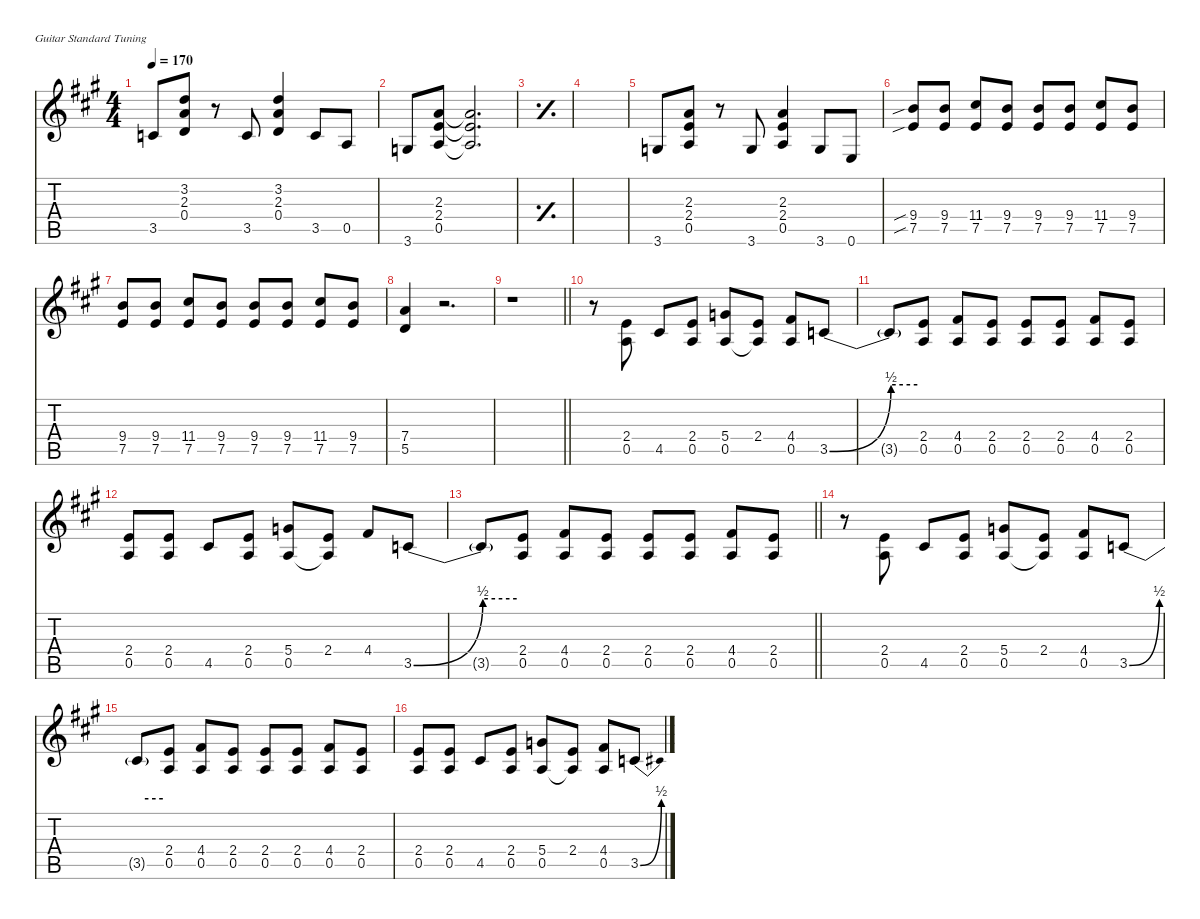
\defaultSystemsLayout 4
\hideDynamics
\bracketExtendMode nobrackets
\singleTrackTrackNamePolicy hidden
\multiTrackTrackNamePolicy hidden
\firstSystemTrackNameMode fullname
\firstSystemTrackNameOrientation horizontal
\otherSystemsTrackNameOrientation horizontal
\track ("Guitar 1" "dist.guit.") {defaultSystemsLayout 8 mute instrument distortionguitar}
\staff {score tabs}
\tuning (E4 B3 G3 D3 A2 E2)
\ts (4 4)
\tempo 170
\clef g2
\ks a
3.5{acc forcenatural}.8{dy f beam Up} (3.2{acc forcenatural} 2.3{acc forcenatural} 0.4{acc forcenatural}).8{beam Up} r.8{beam Up} 3.5{acc forcenatural}.8{beam Up} (3.2{acc forcenatural} 2.3{acc forcenatural} 0.4{acc forcenatural}).4{beam Up} 3.5{acc forcenatural}.8{beam Up} 0.5{acc forcenatural}.8{beam Up} |
3.6{acc forcenatural}.8{beam Up} (2.3{acc forcenatural} 2.4{acc forcenatural} 0.5{acc forcenatural}).8{beam Up} (2.3{t acc forcenatural} 2.4{t acc forcenatural} 0.5{t acc forcenatural}).2{d beam Up} |
\simile simple
|
|
\simile none
3.6{acc forcenatural}.8{beam Up} (2.3{acc forcenatural} 2.4{acc forcenatural} 0.5{acc forcenatural}).8{beam Up} r.8{beam Up} 3.6{acc forcenatural}.8{beam Up} (2.3{acc forcenatural} 2.4{acc forcenatural} 0.5{acc forcenatural}).4{beam Up} 3.6{acc forcenatural}.8{beam Up} 0.6{acc forcenatural}.8{beam Up} |
(9.4{sib acc forcenatural} 7.5{sib acc forcenatural}).8{beam Up} (9.4{acc forcenatural} 7.5{acc forcenatural}).8{beam Up} (11.4{acc #} 7.5{acc forcenatural}).8{beam Up} (9.4{acc forcenatural} 7.5{acc forcenatural}).8{beam Up} (9.4{acc forcenatural} 7.5{acc forcenatural}).8{beam Up} (9.4{acc forcenatural} 7.5{acc forcenatural}).8{beam Up} (11.4{acc #} 7.5{acc forcenatural}).8{beam Up} (9.4{acc forcenatural} 7.5{acc forcenatural}).8{beam Up} |
(9.4{acc forcenatural} 7.5{acc forcenatural}).8{beam Up} (9.4{acc forcenatural} 7.5{acc forcenatural}).8{beam Up} (11.4{acc #} 7.5{acc forcenatural}).8{beam Up} (9.4{acc forcenatural} 7.5{acc forcenatural}).8{beam Up} (9.4{acc forcenatural} 7.5{acc forcenatural}).8{beam Up} (9.4{acc forcenatural} 7.5{acc forcenatural}).8{beam Up} (11.4{acc #} 7.5{acc forcenatural}).8{beam Up} (9.4{acc forcenatural} 7.5{acc forcenatural}).8{beam Up} |
(7.4{acc forcenatural} 5.5{acc forcenatural}).4{beam Up} r.2{d beam Up} |
\barLineRight lightlight
r.1{beam Down} |
r.8{beam Down} (2.4{acc forcenatural} 0.5{acc forcenatural}).8{beam Up} 4.5{acc #}.8{beam Up} (2.4{acc forcenatural} 0.5{acc forcenatural}).8{beam Up} (5.4{acc forcenatural} 0.5{acc forcenatural}).8{beam Up} (2.4{acc forcenatural} 0.5{t acc forcenatural}).8{beam Up} (4.4{acc #} 0.5{acc forcenatural}).8{beam Up} 3.5{be (bend 0 0 60 2) acc forcenatural}.8{beam Up} |
3.5{be (hold 0 2 1.9999997999999999 2) t}.8{beam Up} (2.4{acc forcenatural} 0.5{acc forcenatural}).8{beam Up} (4.4{acc #} 0.5{acc forcenatural}).8{beam Up} (2.4{acc forcenatural} 0.5{acc forcenatural}).8{beam Up} (2.4{acc forcenatural} 0.5{acc forcenatural}).8{beam Up} (2.4{acc forcenatural} 0.5{acc forcenatural}).8{beam Up} (4.4{acc #} 0.5{acc forcenatural}).8{beam Up} (2.4{acc forcenatural} 0.5{acc forcenatural}).8{beam Up} |
(2.4{acc forcenatural} 0.5{acc forcenatural}).8{beam Up} (2.4{acc forcenatural} 0.5{acc forcenatural}).8{beam Up} 4.5{acc #}.8{beam Up} (2.4{acc forcenatural} 0.5{acc forcenatural}).8{beam Up} (5.4{acc forcenatural} 0.5{acc forcenatural}).8{beam Up} (2.4{acc forcenatural} 0.5{t acc forcenatural}).8{beam Up} 4.4{acc #}.8{beam Up} 3.5{be (bend 0 0 60 2) acc forcenatural}.8{beam Up} |
\barLineRight lightlight
3.5{be (hold 0 2 15 2) t}.8{beam Up} (2.4{acc forcenatural} 0.5{acc forcenatural}).8{beam Up} (4.4{acc #} 0.5{acc forcenatural}).8{beam Up} (2.4{acc forcenatural} 0.5{acc forcenatural}).8{beam Up} (2.4{acc forcenatural} 0.5{acc forcenatural}).8{beam Up} (2.4{acc forcenatural} 0.5{acc forcenatural}).8{beam Up} (4.4{acc #} 0.5{acc forcenatural}).8{beam Up} (2.4{acc forcenatural} 0.5{acc forcenatural}).8{beam Up} |
r.8{beam Down} (2.4{acc forcenatural} 0.5{acc forcenatural}).8{beam Up} 4.5{acc #}.8{beam Up} (2.4{acc forcenatural} 0.5{acc forcenatural}).8{beam Up} (5.4{acc forcenatural} 0.5{acc forcenatural}).8{beam Up} (2.4{acc forcenatural} 0.5{t acc forcenatural}).8{beam Up} (4.4{acc #} 0.5{acc forcenatural}).8{beam Up} 3.5{be (bend 0 0 60 2) acc forcenatural}.8{beam Up} |
3.5{be (hold 0 2 1.9999997999999999 2) t}.8{beam Up} (2.4{acc forcenatural} 0.5{acc forcenatural}).8{beam Up} (4.4{acc #} 0.5{acc forcenatural}).8{beam Up} (2.4{acc forcenatural} 0.5{acc forcenatural}).8{beam Up} (2.4{acc forcenatural} 0.5{acc forcenatural}).8{beam Up} (2.4{acc forcenatural} 0.5{acc forcenatural}).8{beam Up} (4.4{acc #} 0.5{acc forcenatural}).8{beam Up} (2.4{acc forcenatural} 0.5{acc forcenatural}).8{beam Up} |
(2.4{acc forcenatural} 0.5{acc forcenatural}).8{beam Up} (2.4{acc forcenatural} 0.5{acc forcenatural}).8{beam Up} 4.5{acc #}.8{beam Up} (2.4{acc forcenatural} 0.5{acc forcenatural}).8{beam Up} (5.4{acc forcenatural} 0.5{acc forcenatural}).8{beam Up} (2.4{acc forcenatural} 0.5{t acc forcenatural}).8{beam Up} (4.4{acc #} 0.5{acc forcenatural}).8{beam Up} 3.5{be (bend 0 0 60 2) acc forcenatural}.8{beam Up}
